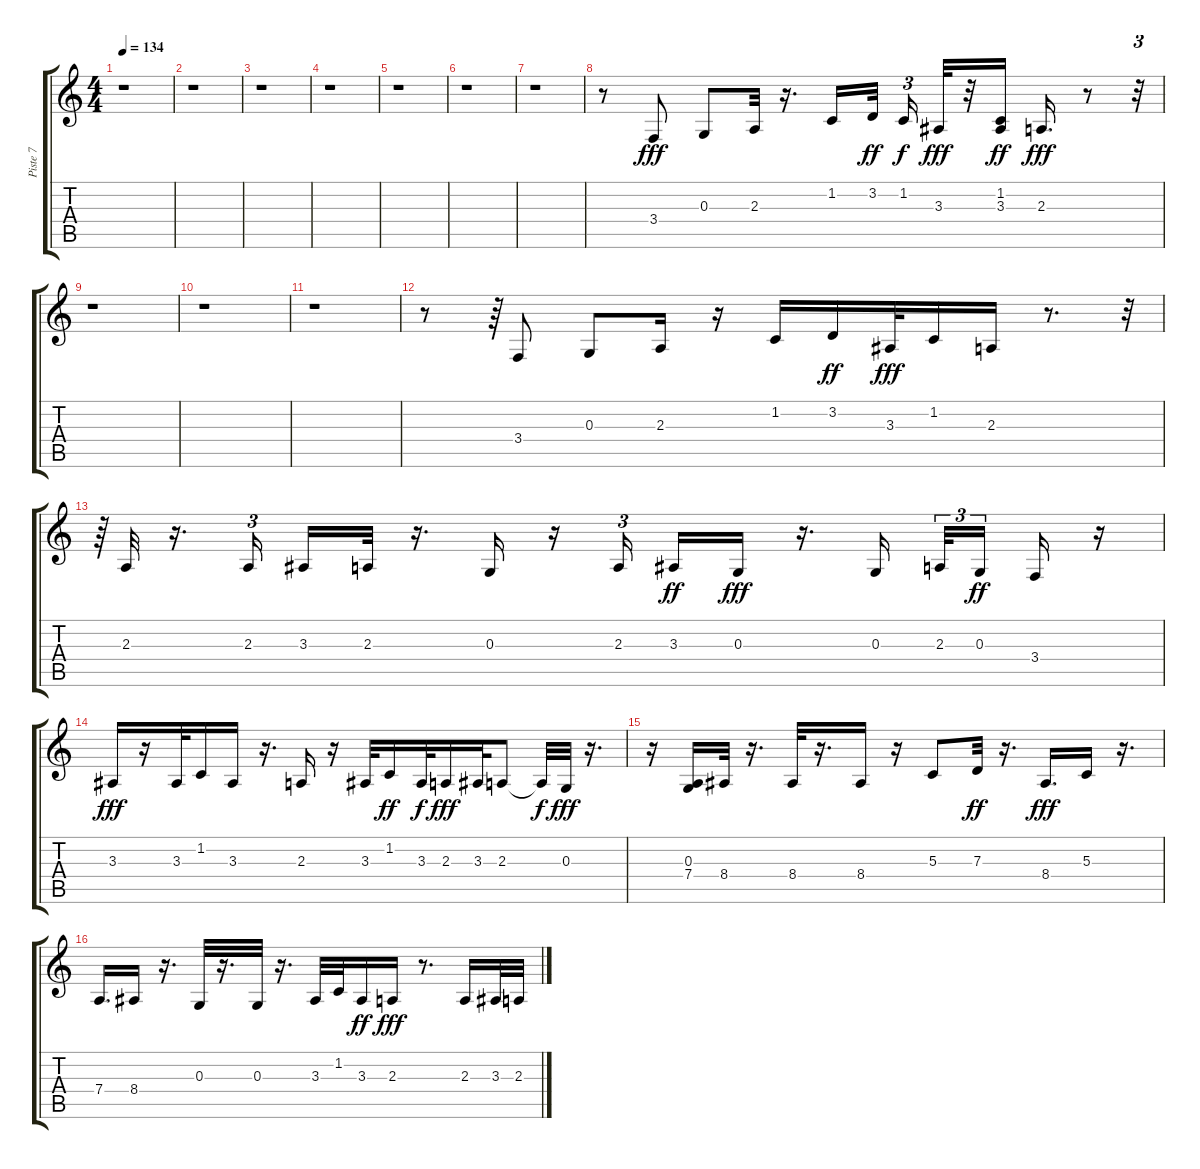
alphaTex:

\track ("Piste 7" "Piste 7") {instrument accordion}
\staff {score tabs}
\tuning (E4 B3 G3 D3 A2 E2) {hide}
\ts (4 4)
\tempo 134
\clef g2
\ks c
r.1{dy fff} |
r.1 |
r.1 |
r.1 |
r.1 |
r.1 |
r.1 |
r.8 3.4.8 0.3.8 2.3.32 r.16{d} 1.2.16 3.2.32{dy ff beam splitsecondary} 1.2.16{tu (3 2) dy f} 3.3.32{dy fff} r.32 (1.2 3.3).16{dy ff} 2.3.16{d dy fff} r.8 r.32{tu (3 2)} |
r.1 |
r.1 |
r.1 |
r.8 r.64{tu (3 2)} 3.4.8 0.3.8 2.3.16 r.16 1.2.16 3.2.16{dy ff} 3.3.32{dy fff} 1.2.16 2.3.16 r.8{d} r.32{tu (3 2)} |
r.64{tu (3 2)} 2.3.32 r.16{d} 2.3.16{tu (3 2) beam splitsecondary} 3.3.16 2.3.32 r.16{d} 0.3.16 r.16 2.3.16{tu (3 2)} 3.3.16{dy ff} 0.3.16{dy fff} r.16{d} 0.3.16{beam splitsecondary} 2.3.32{tu (3 2)} 0.3.16{tu (3 2) dy ff beam splitsecondary} 3.4.16 r.16 |
3.3.16{dy fff} r.16 3.3.32 1.2.16 3.3.16 r.16{d} 2.3.16 r.16 3.3.32 1.2.16{dy ff} 3.3.32{dy f} 2.3.16{dy fff} 3.3.32 2.3.8 2.3{t}.32{dy f} 0.3.32{dy fff} r.16{d} |
r.16 (0.3 7.4).16 8.4.32 r.16{d} 8.4.32 r.16{d} 8.4.16 r.16 5.3.8 7.3.32{dy ff} r.16{d} 8.4.16{d dy fff} 5.3.16 r.16{d} |
7.4.16{d} 8.4.16 r.16{d} 0.3.32 r.16{d} 0.3.32 r.16{d} 3.3.32 1.2.32 3.3.16{dy ff} 2.3.16{dy fff} r.8{d} 2.3.16 3.3.32 2.3.32
